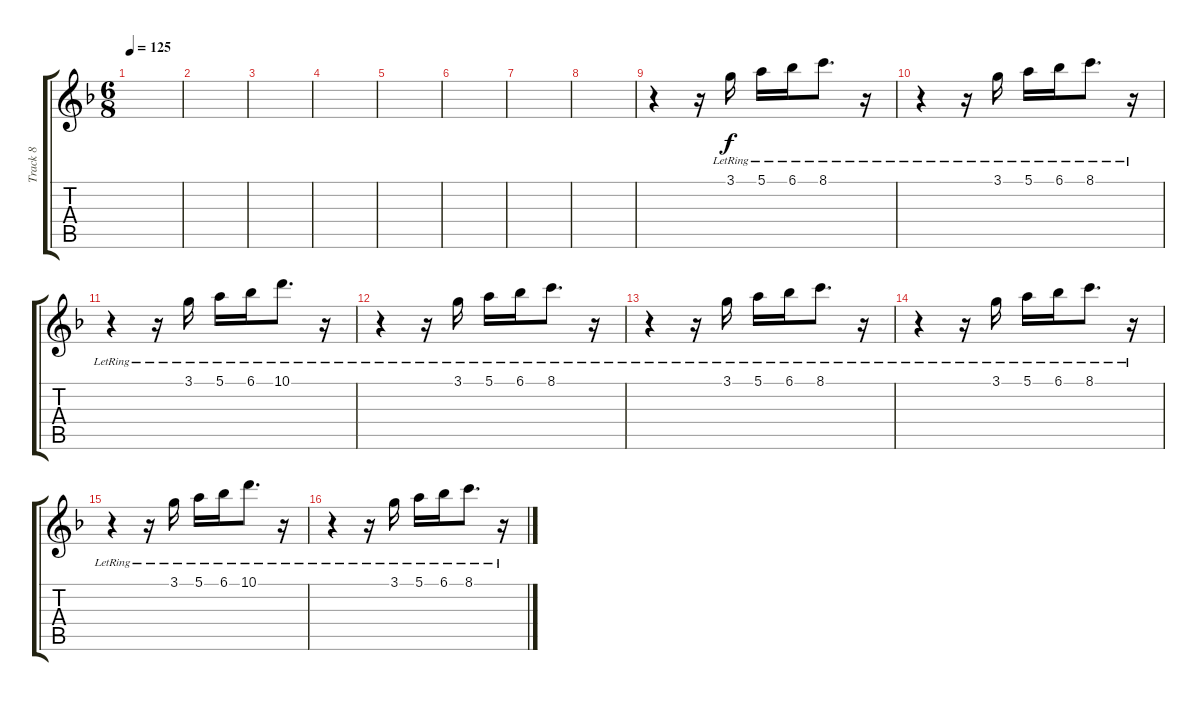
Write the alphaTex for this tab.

\track ("Track 8" "Track 8") {instrument overdrivenguitar}
\staff {score tabs}
\tuning (E4 B3 G3 D3 A2 E2) {hide}
\ts (6 8)
\tempo 125
\clef g2
\ks f
|
|
|
|
|
|
|
|
r.4 r.16 3.1{lr}.16 5.1{lr}.16 6.1{lr}.16 8.1{lr}.8{d} r.16 |
r.4 r.16 3.1{lr}.16 5.1{lr}.16 6.1{lr}.16 8.1{lr}.8{d} r.16 |
r.4 r.16 3.1{lr}.16 5.1{lr}.16 6.1{lr}.16 10.1{lr}.8{d} r.16 |
r.4 r.16 3.1{lr}.16 5.1{lr}.16 6.1{lr}.16 8.1{lr}.8{d} r.16 |
r.4 r.16 3.1{lr}.16 5.1{lr}.16 6.1{lr}.16 8.1{lr}.8{d} r.16 |
r.4 r.16 3.1{lr}.16 5.1{lr}.16 6.1{lr}.16 8.1{lr}.8{d} r.16 |
r.4 r.16 3.1{lr}.16 5.1{lr}.16 6.1{lr}.16 10.1{lr}.8{d} r.16 |
r.4 r.16 3.1{lr}.16 5.1{lr}.16 6.1{lr}.16 8.1{lr}.8{d} r.16
